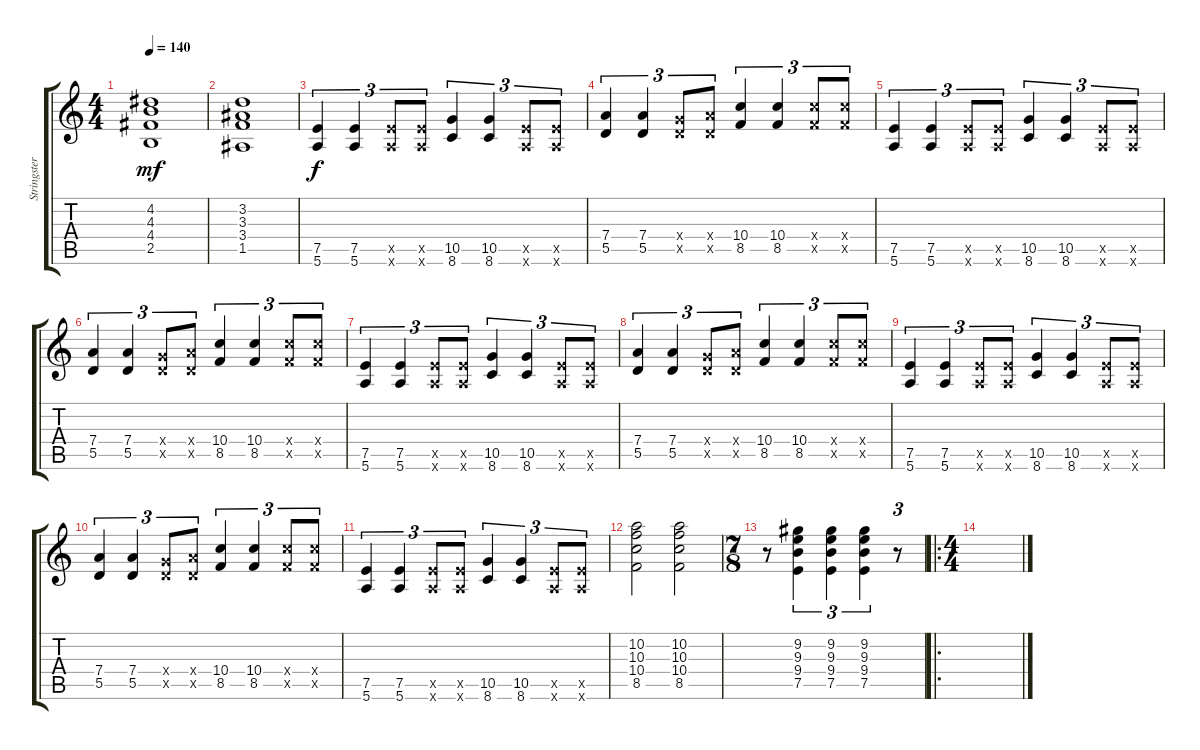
\track ("Stringster" "Stringster") {instrument overdrivenguitar}
\staff {score tabs}
\tuning (E4 B3 G3 D3 A2 E2) {hide}
\ts (4 4)
\tempo 140
\clef g2
\ks c
(4.2 4.3 4.4 2.5).1{dy mf} |
(3.2 3.3 3.4 1.5).1 |
(7.5 5.6).4{tu (3 2) dy f} (7.5 5.6).4{tu (3 2)} (7.5{x} 5.6{x}).8{tu (3 2)} (7.5{x} 5.6{x}).8{tu (3 2)} (10.5 8.6).4{tu (3 2)} (10.5 8.6).4{tu (3 2)} (7.5{x} 5.6{x}).8{tu (3 2)} (7.5{x} 5.6{x}).8{tu (3 2)} |
(7.4 5.5).4{tu (3 2)} (7.4 5.5).4{tu (3 2)} (5.4{x} 5.5{x}).8{tu (3 2)} (7.4{x} 5.5{x}).8{tu (3 2)} (10.4 8.5).4{tu (3 2)} (10.4 8.5).4{tu (3 2)} (10.4{x} 8.5{x}).8{tu (3 2)} (10.4{x} 8.5{x}).8{tu (3 2)} |
(7.5 5.6).4{tu (3 2)} (7.5 5.6).4{tu (3 2)} (7.5{x} 5.6{x}).8{tu (3 2)} (7.5{x} 5.6{x}).8{tu (3 2)} (10.5 8.6).4{tu (3 2)} (10.5 8.6).4{tu (3 2)} (7.5{x} 5.6{x}).8{tu (3 2)} (7.5{x} 5.6{x}).8{tu (3 2)} |
(7.4 5.5).4{tu (3 2)} (7.4 5.5).4{tu (3 2)} (5.4{x} 5.5{x}).8{tu (3 2)} (7.4{x} 5.5{x}).8{tu (3 2)} (10.4 8.5).4{tu (3 2)} (10.4 8.5).4{tu (3 2)} (10.4{x} 8.5{x}).8{tu (3 2)} (10.4{x} 8.5{x}).8{tu (3 2)} |
(7.5 5.6).4{tu (3 2)} (7.5 5.6).4{tu (3 2)} (7.5{x} 5.6{x}).8{tu (3 2)} (7.5{x} 5.6{x}).8{tu (3 2)} (10.5 8.6).4{tu (3 2)} (10.5 8.6).4{tu (3 2)} (7.5{x} 5.6{x}).8{tu (3 2)} (7.5{x} 5.6{x}).8{tu (3 2)} |
(7.4 5.5).4{tu (3 2)} (7.4 5.5).4{tu (3 2)} (5.4{x} 5.5{x}).8{tu (3 2)} (7.4{x} 5.5{x}).8{tu (3 2)} (10.4 8.5).4{tu (3 2)} (10.4 8.5).4{tu (3 2)} (10.4{x} 8.5{x}).8{tu (3 2)} (10.4{x} 8.5{x}).8{tu (3 2)} |
(7.5 5.6).4{tu (3 2)} (7.5 5.6).4{tu (3 2)} (7.5{x} 5.6{x}).8{tu (3 2)} (7.5{x} 5.6{x}).8{tu (3 2)} (10.5 8.6).4{tu (3 2)} (10.5 8.6).4{tu (3 2)} (7.5{x} 5.6{x}).8{tu (3 2)} (7.5{x} 5.6{x}).8{tu (3 2)} |
(7.4 5.5).4{tu (3 2)} (7.4 5.5).4{tu (3 2)} (5.4{x} 5.5{x}).8{tu (3 2)} (7.4{x} 5.5{x}).8{tu (3 2)} (10.4 8.5).4{tu (3 2)} (10.4 8.5).4{tu (3 2)} (10.4{x} 8.5{x}).8{tu (3 2)} (10.4{x} 8.5{x}).8{tu (3 2)} |
(7.5 5.6).4{tu (3 2)} (7.5 5.6).4{tu (3 2)} (7.5{x} 5.6{x}).8{tu (3 2)} (7.5{x} 5.6{x}).8{tu (3 2)} (10.5 8.6).4{tu (3 2)} (10.5 8.6).4{tu (3 2)} (7.5{x} 5.6{x}).8{tu (3 2)} (7.5{x} 5.6{x}).8{tu (3 2)} |
(10.2 10.3 10.4 8.5).2 (10.2 10.3 10.4 8.5).2 |
\ts (7 8)
r.8 (9.2 9.3 9.4 7.5).4{tu (3 2)} (9.2 9.3 9.4 7.5).4{tu (3 2)} (9.2 9.3 9.4 7.5).4{tu (3 2)} r.8{tu (3 2)} |
\ro
\ts (4 4)
